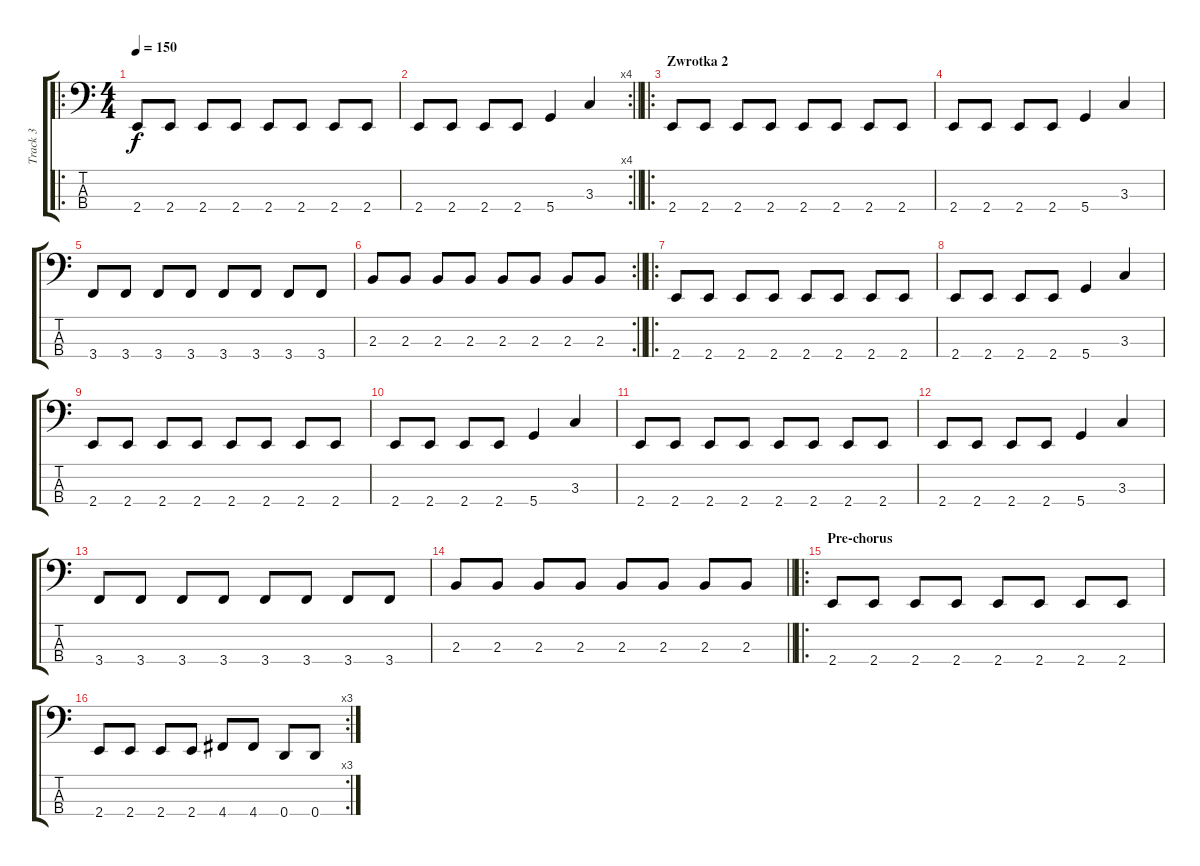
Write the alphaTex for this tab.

\track ("Track 3" "Track 3") {instrument electricbassfinger}
\staff {score tabs}
\tuning (G2 D2 A1 D1) {hide}
\ro
\ts (4 4)
\tempo 150
\clef f4
\ks c
2.4.8{dy f} 2.4.8 2.4.8 2.4.8 2.4.8 2.4.8 2.4.8 2.4.8 |
\rc 4
\barLineRight lightlight
2.4.8 2.4.8 2.4.8 2.4.8 5.4.4 3.3.4 |
\ro
\section ("" "Zwrotka 2")
2.4.8 2.4.8 2.4.8 2.4.8 2.4.8 2.4.8 2.4.8 2.4.8 |
2.4.8 2.4.8 2.4.8 2.4.8 5.4.4 3.3.4 |
3.4.8 3.4.8 3.4.8 3.4.8 3.4.8 3.4.8 3.4.8 3.4.8 |
\rc 2
\barLineRight lightlight
2.3.8 2.3.8 2.3.8 2.3.8 2.3.8 2.3.8 2.3.8 2.3.8 |
\ro
2.4.8 2.4.8 2.4.8 2.4.8 2.4.8 2.4.8 2.4.8 2.4.8 |
2.4.8 2.4.8 2.4.8 2.4.8 5.4.4 3.3.4 |
2.4.8 2.4.8 2.4.8 2.4.8 2.4.8 2.4.8 2.4.8 2.4.8 |
2.4.8 2.4.8 2.4.8 2.4.8 5.4.4 3.3.4 |
2.4.8 2.4.8 2.4.8 2.4.8 2.4.8 2.4.8 2.4.8 2.4.8 |
2.4.8 2.4.8 2.4.8 2.4.8 5.4.4 3.3.4 |
3.4.8 3.4.8 3.4.8 3.4.8 3.4.8 3.4.8 3.4.8 3.4.8 |
\barLineRight lightlight
2.3.8 2.3.8 2.3.8 2.3.8 2.3.8 2.3.8 2.3.8 2.3.8 |
\ro
\section ("" "Pre-chorus")
2.4.8 2.4.8 2.4.8 2.4.8 2.4.8 2.4.8 2.4.8 2.4.8 |
\rc 3
2.4.8 2.4.8 2.4.8 2.4.8 4.4.8 4.4.8 0.4.8 0.4.8
